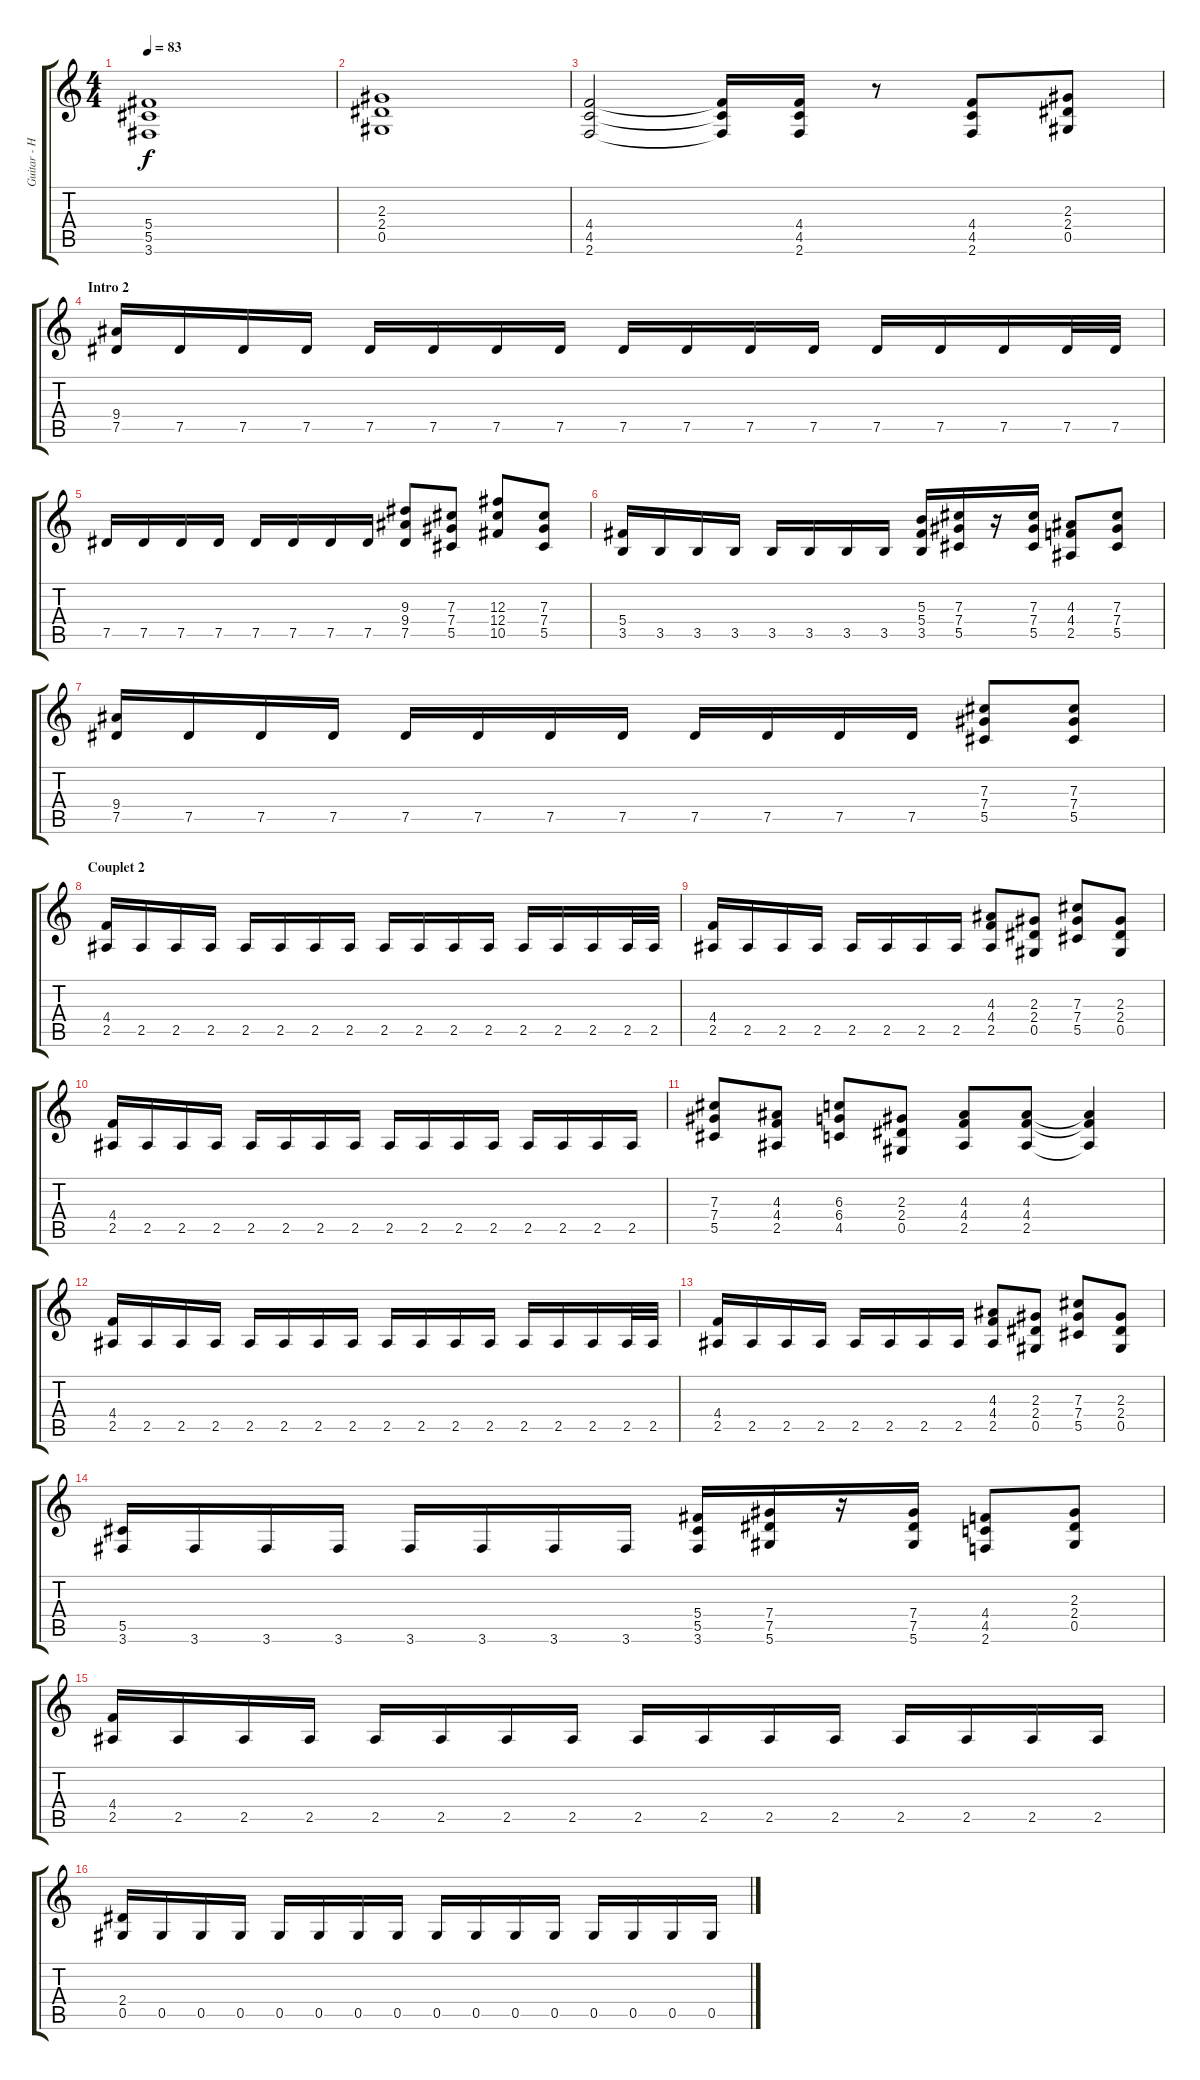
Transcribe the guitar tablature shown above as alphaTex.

\track ("Guitar - Henjo Richter" "Guitar - H") {instrument overdrivenguitar}
\staff {score tabs}
\tuning (Eb4 Bb3 Gb3 Db3 Ab2 Eb2) {hide}
\ts (4 4)
\tempo 83
\clef g2
\ks c
(5.4 5.5 3.6).1{dy f} |
(2.3 2.4 0.5).1 |
(4.4 4.5 2.6).2 (4.4{t} 4.5{t} 2.6{t}).16 (4.4 4.5 2.6).16 r.8 (4.4 4.5 2.6).8 (2.3 2.4 0.5).8 |
\section ("" "Intro 2")
(9.4 7.5).16 7.5.16 7.5.16 7.5.16 7.5.16 7.5.16 7.5.16 7.5.16 7.5.16 7.5.16 7.5.16 7.5.16 7.5.16 7.5.16 7.5.16 7.5.32 7.5.32 |
7.5.16 7.5.16 7.5.16 7.5.16 7.5.16 7.5.16 7.5.16 7.5.16 (9.3 9.4 7.5).8 (7.3 7.4 5.5).8 (12.3 12.4 10.5).8 (7.3 7.4 5.5).8 |
(5.4 3.5).16 3.5.16 3.5.16 3.5.16 3.5.16 3.5.16 3.5.16 3.5.16 (5.3 5.4 3.5).16 (7.3 7.4 5.5).16 r.16 (7.3 7.4 5.5).16 (4.3 4.4 2.5).8 (7.3 7.4 5.5).8 |
(9.4 7.5).16 7.5.16 7.5.16 7.5.16 7.5.16 7.5.16 7.5.16 7.5.16 7.5.16 7.5.16 7.5.16 7.5.16 (7.3 7.4 5.5).8 (7.3 7.4 5.5).8 |
\section ("" "Couplet 2")
(4.4 2.5).16 2.5.16 2.5.16 2.5.16 2.5.16 2.5.16 2.5.16 2.5.16 2.5.16 2.5.16 2.5.16 2.5.16 2.5.16 2.5.16 2.5.16 2.5.32 2.5.32 |
(4.4 2.5).16 2.5.16 2.5.16 2.5.16 2.5.16 2.5.16 2.5.16 2.5.16 (4.3 4.4 2.5).8 (2.3 2.4 0.5).8 (7.3 7.4 5.5).8 (2.3 2.4 0.5).8 |
(4.4 2.5).16 2.5.16 2.5.16 2.5.16 2.5.16 2.5.16 2.5.16 2.5.16 2.5.16 2.5.16 2.5.16 2.5.16 2.5.16 2.5.16 2.5.16 2.5.16 |
(7.3 7.4 5.5).8 (4.3 4.4 2.5).8 (6.3 6.4 4.5).8 (2.3 2.4 0.5).8 (4.3 4.4 2.5).8 (4.3 4.4 2.5).8 (4.3{t} 4.4{t} 2.5{t}).4 |
(4.4 2.5).16 2.5.16 2.5.16 2.5.16 2.5.16 2.5.16 2.5.16 2.5.16 2.5.16 2.5.16 2.5.16 2.5.16 2.5.16 2.5.16 2.5.16 2.5.32 2.5.32 |
(4.4 2.5).16 2.5.16 2.5.16 2.5.16 2.5.16 2.5.16 2.5.16 2.5.16 (4.3 4.4 2.5).8 (2.3 2.4 0.5).8 (7.3 7.4 5.5).8 (2.3 2.4 0.5).8 |
(5.5 3.6).16 3.6.16 3.6.16 3.6.16 3.6.16 3.6.16 3.6.16 3.6.16 (5.4 5.5 3.6).16 (7.4 7.5 5.6).16 r.16 (7.4 7.5 5.6).16 (4.4 4.5 2.6).8 (2.3 2.4 0.5).8 |
(4.4 2.5).16 2.5.16 2.5.16 2.5.16 2.5.16 2.5.16 2.5.16 2.5.16 2.5.16 2.5.16 2.5.16 2.5.16 2.5.16 2.5.16 2.5.16 2.5.16 |
(2.4 0.5).16 0.5.16 0.5.16 0.5.16 0.5.16 0.5.16 0.5.16 0.5.16 0.5.16 0.5.16 0.5.16 0.5.16 0.5.16 0.5.16 0.5.16 0.5.16
